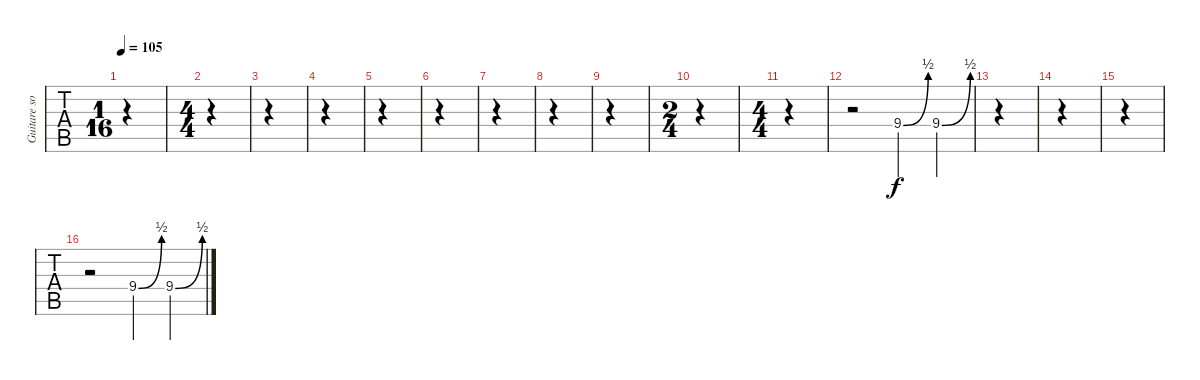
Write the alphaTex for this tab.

\track ("Guitare solo" "Guitare so") {instrument overdrivenguitar}
\staff {tabs}
\tuning (E4 B3 G3 D3 A2 E2) {hide}
\ts (1 16)
\tempo 105
\clef g2
\ks c
|
\ts (4 4)
|
|
|
|
|
|
|
|
\ts (2 4)
|
\ts (4 4)
|
r.2 9.4{be (bend 0 0 60 2)}.4 9.4{be (bend 0 0 60 2)}.4 |
|
|
|
r.2 9.4{be (bend 0 0 60 2)}.4 9.4{be (bend 0 0 60 2)}.4
